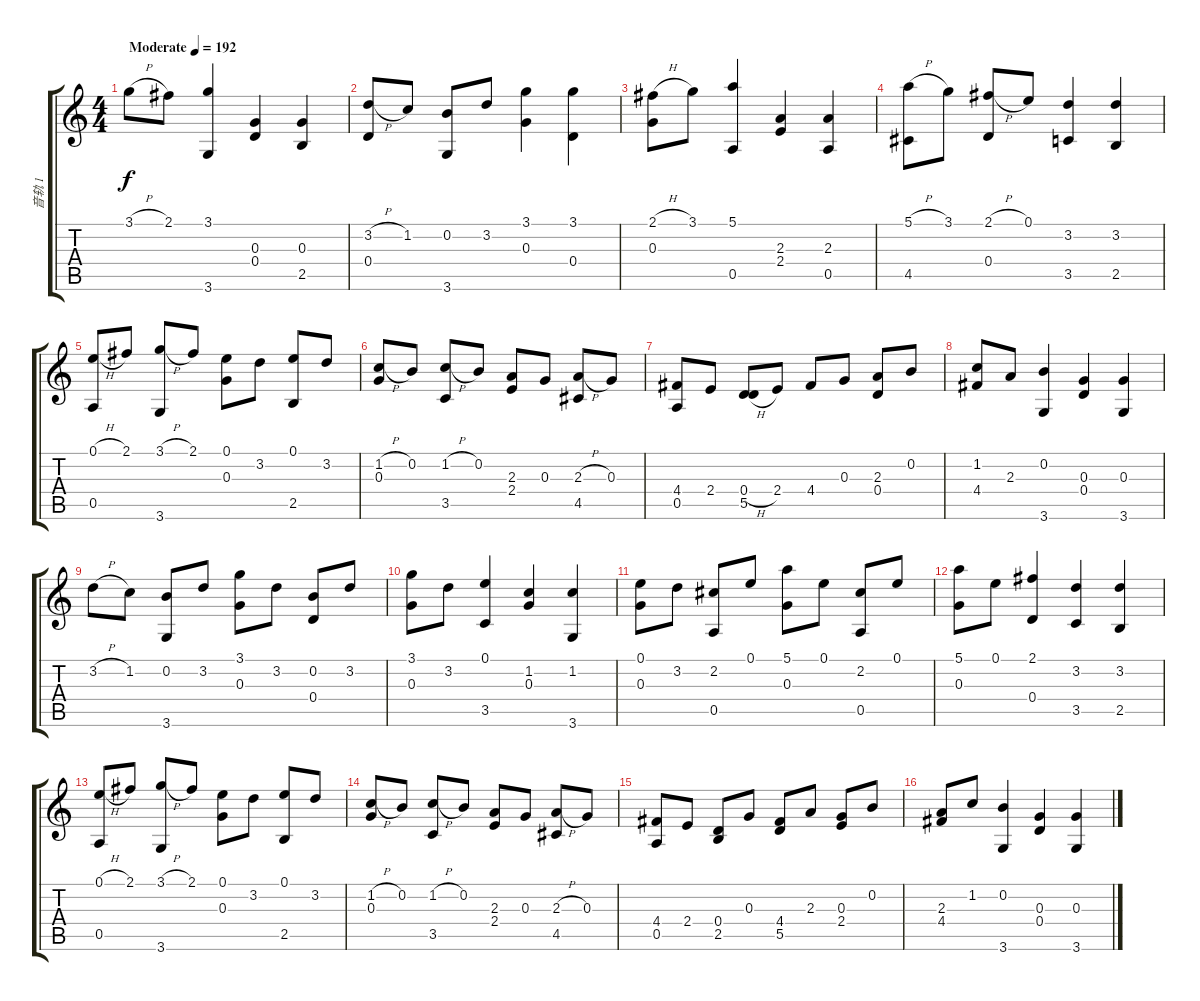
\track ("音轨 1" "音轨 1") {instrument electricguitarjazz}
\staff {score tabs}
\tuning (E4 B3 G3 D3 A2 E2) {hide}
\ts (4 4)
\tempo (192 "Moderate")
\clef g2
\ks c
3.1{h}.8{dy f instrument electricguitarjazz} 2.1.8 (3.1 3.6).4 (0.3 0.4).4 (0.3 2.5).4 |
(3.2{h} 0.4).8 1.2.8 (0.2 3.6).8 3.2.8 (3.1 0.3).4 (3.1 0.4).4 |
(2.1{h} 0.3).8 3.1.8 (5.1 0.5).4 (2.3 2.4).4 (2.3 0.5).4 |
(5.1{h} 4.5).8 3.1.8 (2.1{h} 0.4).8 0.1.8 (3.2 3.5).4 (3.2 2.5).4 |
(0.1{h} 0.5).8 2.1.8 (3.1{h} 3.6).8 2.1.8 (0.1 0.3).8 3.2.8 (0.1 2.5).8 3.2.8 |
(1.2{h} 0.3).8 0.2.8 (1.2{h} 3.5).8 0.2.8 (2.3 2.4).8 0.3.8 (2.3{h} 4.5).8 0.3.8 |
(4.4 0.5).8 2.4.8 (0.4{h} 5.5).8 2.4.8 4.4.8 0.3.8 (2.3 0.4).8 0.2.8 |
(1.2 4.4).8 2.3.8 (0.2 3.6).4 (0.3 0.4).4 (0.3 3.6).4 |
3.2{h}.8 1.2.8 (0.2 3.6).8 3.2.8 (3.1 0.3).8 3.2.8 (0.2 0.4).8 3.2.8 |
(3.1 0.3).8 3.2.8 (0.1 3.5).4 (1.2 0.3).4 (1.2 3.6).4 |
(0.1 0.3).8 3.2.8 (2.2 0.5).8 0.1.8 (5.1 0.3).8 0.1.8 (2.2 0.5).8 0.1.8 |
(5.1 0.3).8 0.1.8 (2.1 0.4).4 (3.2 3.5).4 (3.2 2.5).4 |
(0.1{h} 0.5).8 2.1.8 (3.1{h} 3.6).8 2.1.8 (0.1 0.3).8 3.2.8 (0.1 2.5).8 3.2.8 |
(1.2{h} 0.3).8 0.2.8 (1.2{h} 3.5).8 0.2.8 (2.3 2.4).8 0.3.8 (2.3{h} 4.5).8 0.3.8 |
(4.4 0.5).8 2.4.8 (0.4 2.5).8 0.3.8 (4.4 5.5).8 2.3.8 (0.3 2.4).8 0.2.8 |
(2.3 4.4).8 1.2.8 (0.2 3.6).4 (0.3 0.4).4 (0.3 3.6).4
